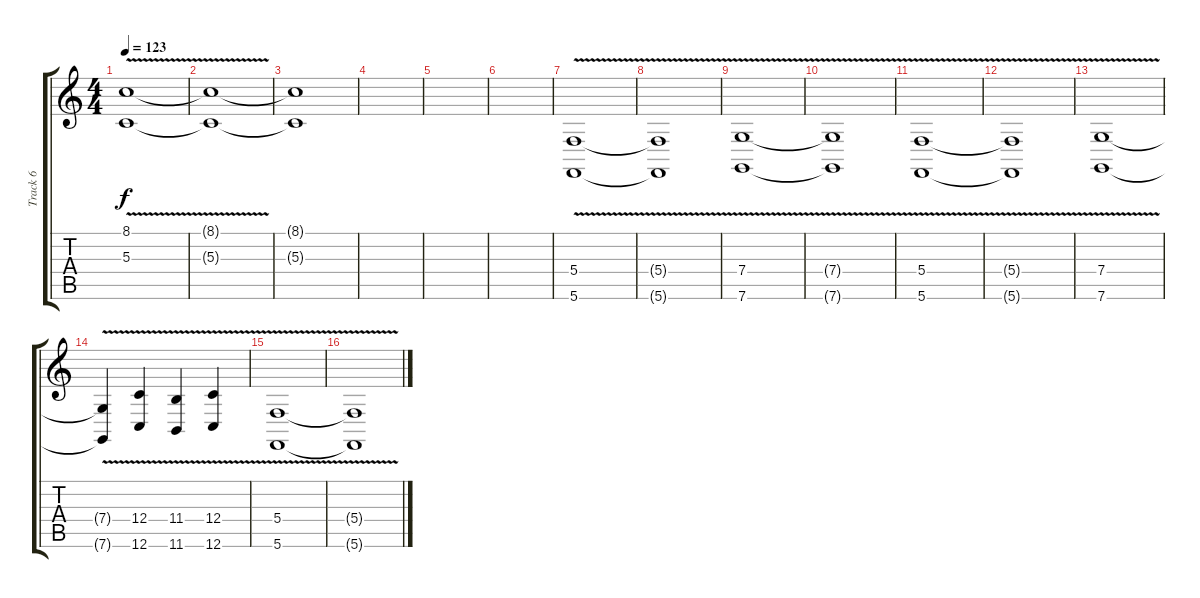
\track ("Track 6" "Track 6") {instrument electricgrandpiano}
\staff {score tabs}
\tuning (E4 C4 G3 C3 G2 C2) {hide}
\ts (4 4)
\tempo 123
\clef g2
\ks c
(8.1{v} 5.3{v}).1{dy f volume 2} |
(8.1{t} 5.3{t}).1 |
(8.1{t} 5.3{t}).1 |
|
|
|
(5.4{v} 5.6{v}).1{volume 13} |
(5.4{t} 5.6{t}).1 |
(7.4{v} 7.6{v}).1 |
(7.4{t} 7.6{t}).1 |
(5.4 5.6{v}).1 |
(5.4{t} 5.6{t}).1 |
(7.4{v} 7.6{v}).1 |
(7.4{t} 7.6{t}).4 (12.4{v} 12.6{v}).4 (11.4{v} 11.6{v}).4 (12.4{v} 12.6{v}).4 |
(5.4{v} 5.6{v}).1 |
(5.4{t} 5.6{t}).1
